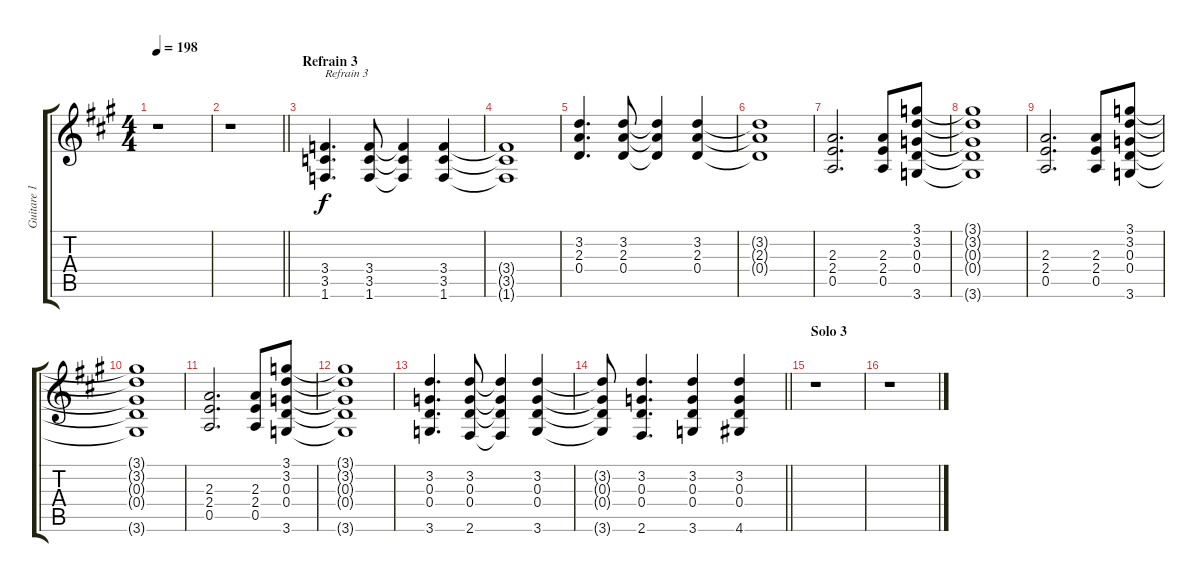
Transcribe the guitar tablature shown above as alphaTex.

\track ("Guitare 1 (Angus Young)" "Guitare 1 ") {instrument distortionguitar}
\staff {score tabs}
\tuning (E4 B3 G3 D3 A2 E2) {hide}
\ts (4 4)
\tempo 198
\clef g2
\ks a
r.1{dy f} |
\barLineRight lightlight
r.1 |
\section ("" "Refrain 3")
(3.4 3.5 1.6).4{d txt "Refrain 3"} (3.4 3.5 1.6).8 (3.4{t} 3.5{t} 1.6{t}).4 (3.4 3.5 1.6).4 |
(3.4{t} 3.5{t} 1.6{t}).1 |
(3.2 2.3 0.4).4{d} (3.2 2.3 0.4).8 (3.2{t} 2.3{t} 0.4{t}).4 (3.2 2.3 0.4).4 |
(3.2{t} 2.3{t} 0.4{t}).1 |
(2.3 2.4 0.5).2{d} (2.3 2.4 0.5).8 (3.1 3.2 0.3 0.4 3.6).8 |
(3.1{t} 3.2{t} 0.3{t} 0.4{t} 3.6{t}).1 |
(2.3 2.4 0.5).2{d} (2.3 2.4 0.5).8 (3.1 3.2 0.3 0.4 3.6).8 |
(3.1{t} 3.2{t} 0.3{t} 0.4{t} 3.6{t}).1 |
(2.3 2.4 0.5).2{d} (2.3 2.4 0.5).8 (3.1 3.2 0.3 0.4 3.6).8 |
(3.1{t} 3.2{t} 0.3{t} 0.4{t} 3.6{t}).1 |
(3.2 0.3 0.4 3.6).4{d} (3.2 0.3 0.4 2.6).8 (3.2{t} 0.3{t} 0.4{t} 2.6{t}).4 (3.2 0.3 0.4 3.6).4 |
\barLineRight lightlight
(3.2{t} 0.3{t} 0.4{t} 3.6{t}).8 (3.2 0.3 0.4 2.6).4{d} (3.2 0.3 0.4 3.6).4 (3.2 0.3 0.4 4.6).4 |
\section ("" "Solo 3")
r.1 |
r.1
